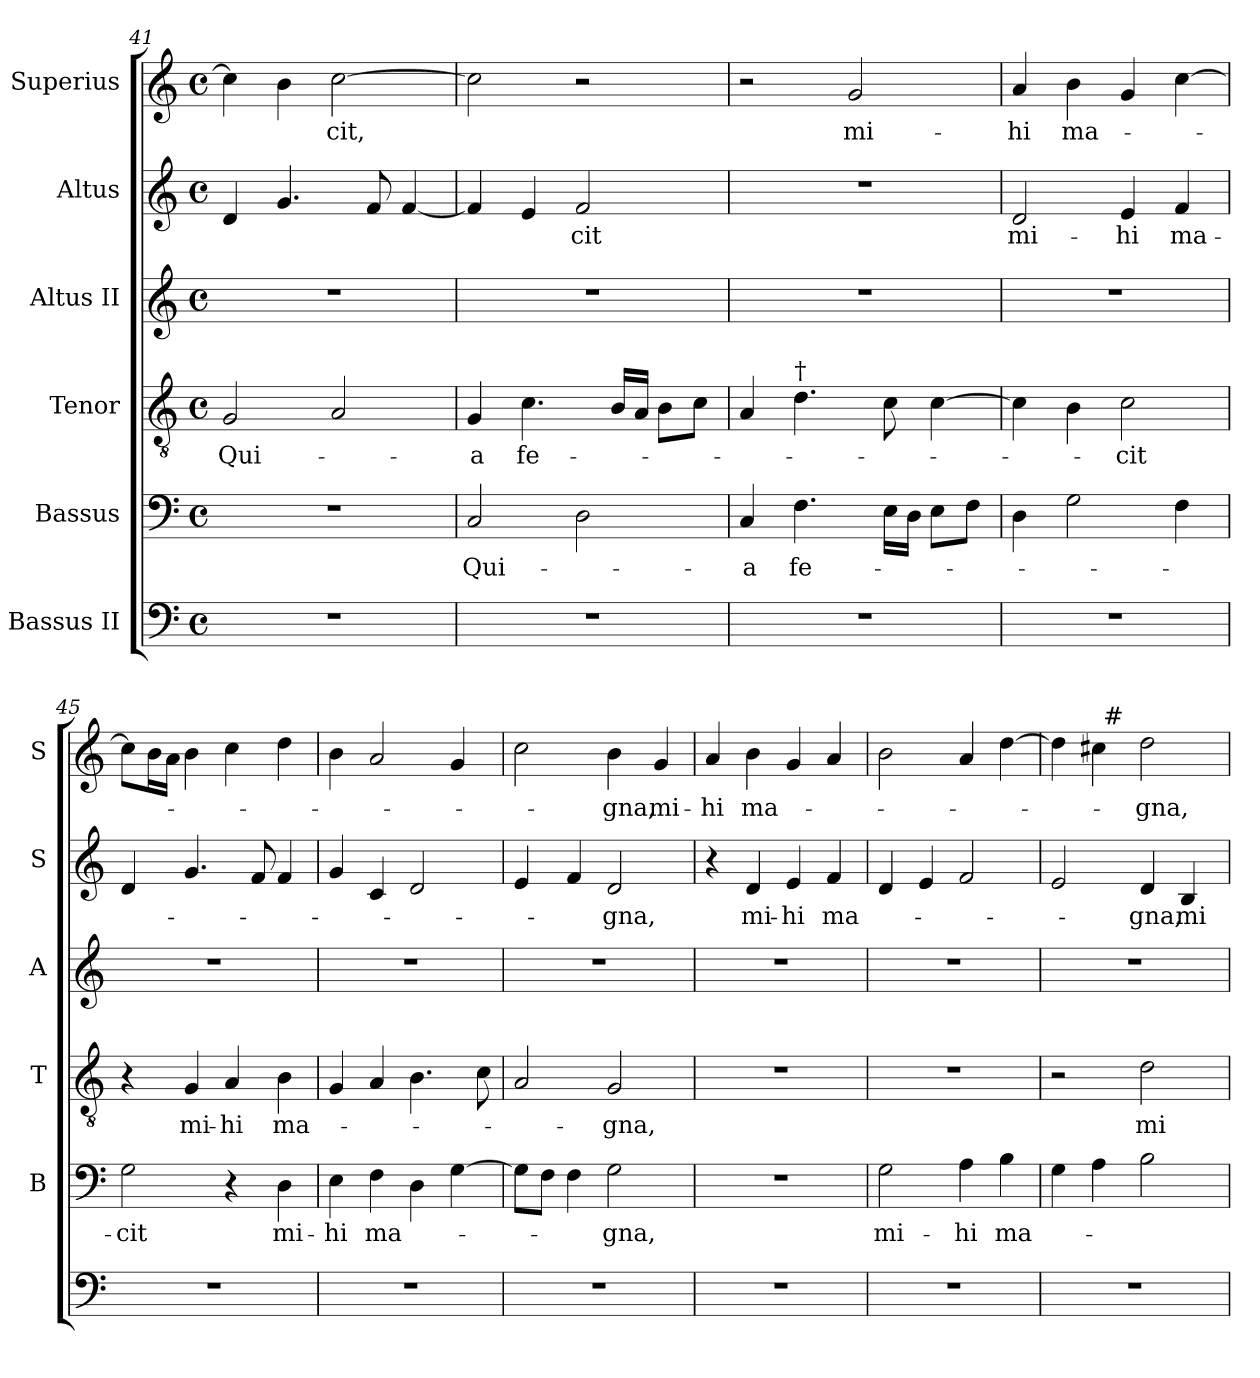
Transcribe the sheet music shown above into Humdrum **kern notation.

**kern	**kern	**text	**kern	**text	**kern	**kern	**text	**kern	**text
*part6	*part5	*part5	*part4	*part4	*part3	*part2	*part2	*part1	*part1
*staff6	*staff5	*staff5	*staff4	*staff4	*staff3	*staff2	*staff2	*staff1	*staff1
*I"Bassus II	*I"Bassus	*	*I"Tenor	*	*I"Altus II	*I"Altus	*	*I"Superius	*
*	*I'B	*	*I'T	*	*I'A	*I'S	*	*I'S	*
*clefF4	*clefF4	*	*clefGv2	*	*clefG2	*clefG2	*	*clefG2	*
*	*	*	*ITrd7c12	*	*	*	*	*	*
*k[]	*k[]	*	*k[]	*	*k[]	*k[]	*	*k[]	*
*C:	*C:	*	*C:	*	*C:	*C:	*	*C:	*
*M4/4	*M4/4	*	*M4/4	*	*M4/4	*M4/4	*	*M4/4	*
*met(c)	*met(c)	*	*met(c)	*	*met(c)	*met(c)	*	*met(c)	*
=41	=41	=41	=41	=41	=41	=41	=41	=41	=41
!	!	!	!	!LO:LY:b	!	!	!	!	!
1r	1r	.	2GG/	Qui-	1r	4d/	.	4cc\]	.
.	.	.	.	.	.	4.g/	.	4b\	.
!	!	!	!	!	!	!	!	!	!LO:LY:b
.	.	.	2AA/	.	.	.	.	[>2cc\	-cit,
.	.	.	.	.	.	8f/	.	.	.
.	.	.	.	.	.	[<4f/	.	.	.
=42	=42	=42	=42	=42	=42	=42	=42	=42	=42
!	!	!LO:LY:b	!	!LO:LY:b	!	!	!	!	!
1r	2C/	Qui-	4GG/	-a	1r	4f/]	.	2cc\]	.
!	!	!	!	!LO:LY:b	!	!	!	!	!
.	.	.	4.C\	fe-	.	4e/	.	.	.
!	!	!	!	!	!	!	!LO:LY:b	!	!
.	2D\	.	.	.	.	2f/	-cit	2r	.
.	.	.	16BB/LL	.	.	.	.	.	.
.	.	.	16AA/JJ	.	.	.	.	.	.
.	.	.	8BB\L	.	.	.	.	.	.
.	.	.	8C\J	.	.	.	.	.	.
=43	=43	=43	=43	=43	=43	=43	=43	=43	=43
!	!	!LO:LY:b	!	!	!	!	!	!	!
1r	4C/	-a	4AA/	.	1r	1r	.	2r	.
!	!	!	!LO:TX:a:t=†	!	!	!	!	!	!
!	!	!LO:LY:b	!	!	!	!	!	!	!
.	4.F\	fe-	4.D\	.	.	.	.	.	.
!	!	!	!	!	!	!	!	!	!LO:LY:b
.	.	.	.	.	.	.	.	2g/	mi-
.	16E\LL	.	8C\	.	.	.	.	.	.
.	16D\JJ	.	.	.	.	.	.	.	.
.	8E\L	.	[>4C\	.	.	.	.	.	.
.	8F\J	.	.	.	.	.	.	.	.
!!LO:PB:g=z
=44	=44	=44	=44	=44	=44	=44	=44	=44	=44
!	!	!	!	!	!	!	!LO:LY:b	!	!LO:LY:b
1r	4D\	.	4C\]	.	1r	2d/	mi-	4a/	-hi
!	!	!	!	!	!	!	!	!	!LO:LY:b
.	2G\	.	4BB\	.	.	.	.	4b\	ma-
!	!	!	!	!LO:LY:b	!	!	!LO:LY:b	!	!
.	.	.	2C\	-cit	.	4e/	-hi	4g/	.
!	!	!	!	!	!	!	!LO:LY:b	!	!
.	4F\	.	.	.	.	4f/	ma-	[>4cc\	.
=45	=45	=45	=45	=45	=45	=45	=45	=45	=45
!	!	!LO:LY:b	!	!	!	!	!	!	!
1r	2G\	-cit	4r	.	1r	4d/	.	8cc\L]	.
.	.	.	.	.	.	.	.	16b\L	.
.	.	.	.	.	.	.	.	16a\JJ	.
!	!	!	!	!LO:LY:b	!	!	!	!	!
.	.	.	4GG/	mi-	.	4.g/	.	4b\	.
!	!	!	!	!LO:LY:b	!	!	!	!	!
.	4r	.	4AA/	-hi	.	.	.	4cc\	.
.	.	.	.	.	.	8f/	.	.	.
!	!	!LO:LY:b	!	!LO:LY:b	!	!	!	!	!
.	4D\	mi-	4BB\	ma-	.	4f/	.	4dd\	.
=46	=46	=46	=46	=46	=46	=46	=46	=46	=46
!	!	!LO:LY:b	!	!	!	!	!	!	!
1r	4E\	-hi	4GG/	.	1r	4g/	.	4b\	.
!	!	!LO:LY:b	!	!	!	!	!	!	!
.	4F\	ma-	4AA/	.	.	4c/	.	2a/	.
.	4D\	.	4.BB\	.	.	2d/	.	.	.
.	[>4G\	.	.	.	.	.	.	4g/	.
.	.	.	8C\	.	.	.	.	.	.
=47	=47	=47	=47	=47	=47	=47	=47	=47	=47
1r	8G\L]	.	2AA/	.	1r	4e/	.	2cc\	.
.	8F\J	.	.	.	.	.	.	.	.
.	4F\	.	.	.	.	4f/	.	.	.
!	!	!LO:LY:b	!	!LO:LY:b	!	!	!LO:LY:b	!	!LO:LY:b
.	2G\	-gna,	2GG/	-gna,	.	2d/	-gna,	4b\	-gna,
!	!	!	!	!	!	!	!	!	!LO:LY:b
.	.	.	.	.	.	.	.	4g/	mi-
=48	=48	=48	=48	=48	=48	=48	=48	=48	=48
!	!	!	!	!	!	!	!	!	!LO:LY:b
1r	1r	.	1r	.	1r	4r	.	4a/	-hi
!	!	!	!	!	!	!	!LO:LY:b	!	!LO:LY:b
.	.	.	.	.	.	4d/	mi-	4b\	ma-
!	!	!	!	!	!	!	!LO:LY:b	!	!
.	.	.	.	.	.	4e/	-hi	4g/	.
!	!	!	!	!	!	!	!LO:LY:b	!	!
.	.	.	.	.	.	4f/	ma-	4a/	.
=49	=49	=49	=49	=49	=49	=49	=49	=49	=49
!	!	!LO:LY:b	!	!	!	!	!	!	!
1r	2G\	mi-	1r	.	1r	4d/	.	2b\	.
.	.	.	.	.	.	4e/	.	.	.
!	!	!LO:LY:b	!	!	!	!	!	!	!
.	4A\	-hi	.	.	.	2f/	.	4a/	.
!	!	!LO:LY:b	!	!	!	!	!	!	!
.	4B\	ma-	.	.	.	.	.	[>4dd\	.
=50	=50	=50	=50	=50	=50	=50	=50	=50	=50
*	*	*	*	*	*	*	*	*^	*
1r	4G\	.	2r	.	1r	2e/	.	4dd\]	4ryy	.
.	4A\	.	.	.	.	.	.	4cc#\	32ryy	.
!	!	!	!	!	!	!	!	!	!LO:TX:a:t=#	!
.	.	.	.	.	.	.	.	.	2ryy	.
!	!	!	!	!LO:LY:b	!	!	!LO:LY:b	!	!	!LO:LY:b
.	2B\	.	2D\	mi-	.	4d/	-gna,	2dd\	.	-gna,
!	!	!	!	!	!	!	!LO:LY:b	!	!	!
.	.	.	.	.	.	4B/	mi-	.	.	.
.	.	.	.	.	.	.	.	.	8..ryy	.
*	*	*	*	*	*	*	*	*v	*v	*
=	=	=	=	=	=	=	=	=	=
*-	*-	*-	*-	*-	*-	*-	*-	*-	*-
